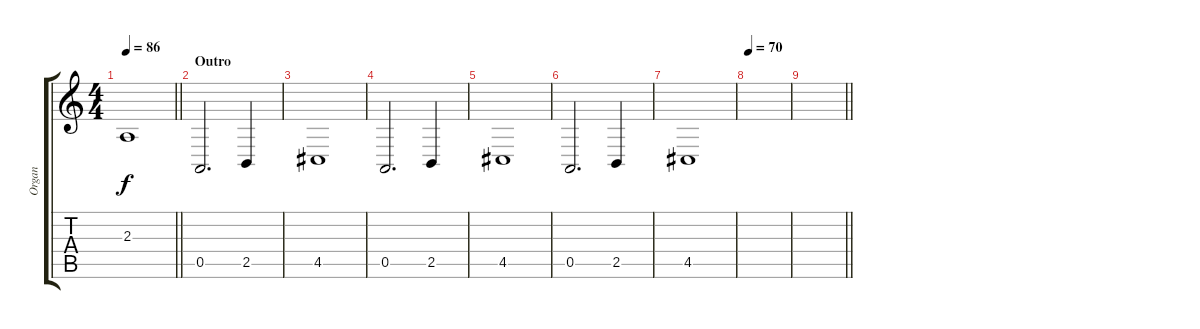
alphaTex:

\track ("Organ" "Organ") {instrument electricpiano2}
\staff {score tabs}
\tuning (E4 B3 G3 D3 A2 E2) {hide}
\ts (4 4)
\tempo 86
\clef g2
\barLineRight lightlight
\ks c
2.3.1{dy f} |
\section ("" "Outro")
0.5.2{d} 2.5.4 |
4.5.1 |
0.5.2{d} 2.5.4 |
4.5.1 |
0.5.2{d} 2.5.4 |
4.5.1 |
\tempo 70
|
\barLineRight lightlight
